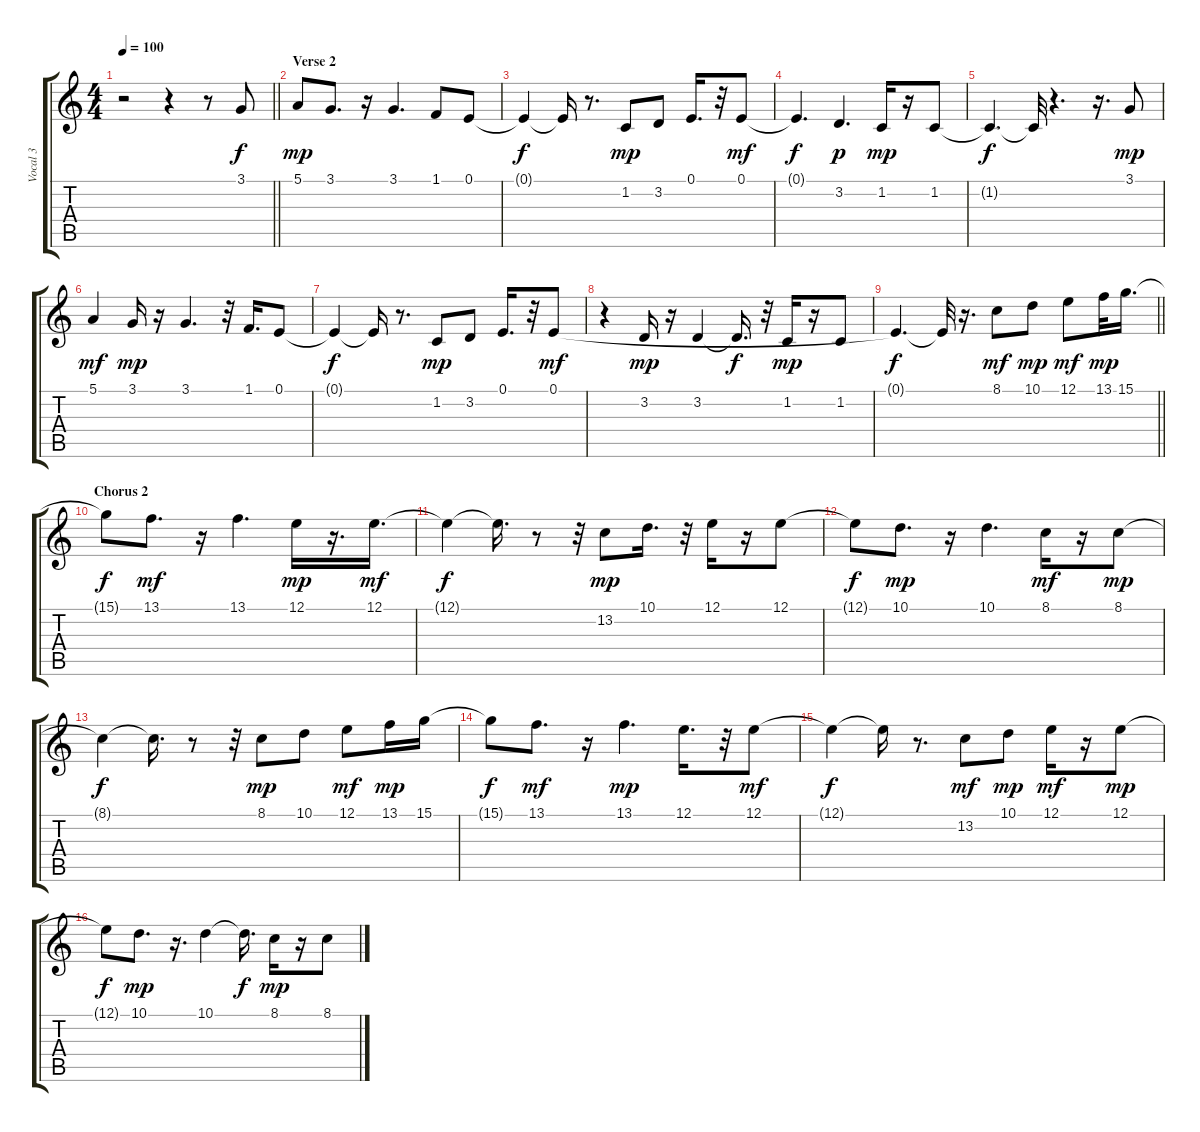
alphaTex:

\track ("Vocal 3" "Vocal 3") {instrument lead1square}
\staff {score tabs}
\tuning (E4 B3 G3 D3 A2 E2) {hide}
\ts (4 4)
\tempo 100
\clef g2
\barLineRight lightlight
\ks c
r.2{dy f} r.4 r.8 3.1.8 |
\section ("" "Verse 2")
5.1.8{dy mp} 3.1.8{d} r.16 3.1.4{d} 1.1.8 0.1.8 |
0.1{t}.4{dy f} 0.1{t}.16 r.8{d} 1.2.8{dy mp} 3.2.8 0.1.16{d} r.32 0.1.8{dy mf} |
0.1{t}.4{d dy f} 3.2.4{d dy p} 1.2.16{dy mp} r.16 1.2.8 |
1.2{t}.4{d dy f} 1.2{t}.32 r.4{d} r.16{d} 3.1.8{dy mp} |
5.1.4{dy mf} 3.1.16{dy mp} r.16 3.1.4{d} r.32 1.1.16{d} 0.1.8 |
0.1{t}.4{dy f} 0.1{t}.16 r.8{d} 1.2.8{dy mp} 3.2.8 0.1.16{d} r.32 0.1.8{dy mf} |
r.4 3.2.16{dy mp} r.16 3.2.4 3.2{t}.16{d dy f} r.32 1.2.16{dy mp} r.16 1.2.8 |
\barLineRight lightlight
0.1{t}.4{d dy f} 0.1{t}.32 r.16{d} 8.1.8{dy mf} 10.1.8{dy mp} 12.1.8{dy mf} 13.1.32{dy mp} 15.1.16{d} |
\section ("" "Chorus 2")
15.1{t}.8{dy f} 13.1.8{d dy mf} r.16 13.1.4{d} 12.1.16{dy mp} r.16{d} 12.1.16{d dy mf} |
12.1{t}.4{dy f} 12.1{t}.16{d} r.8 r.32 13.2.8{dy mp} 10.1.16{d} r.32 12.1.16 r.16 12.1.8 |
12.1{t}.8{dy f} 10.1.8{d dy mp} r.16 10.1.4{d} 8.1.16{dy mf} r.16 8.1.8{dy mp} |
8.1{t}.4{dy f} 8.1{t}.16{d} r.8 r.32 8.1.8{dy mp} 10.1.8 12.1.8{dy mf} 13.1.16{dy mp} 15.1.16 |
15.1{t}.8{dy f} 13.1.8{d dy mf} r.16 13.1.4{d dy mp} 12.1.16{d} r.32 12.1.8{dy mf} |
12.1{t}.4{dy f} 12.1{t}.16 r.8{d} 13.2.8{dy mf} 10.1.8{dy mp} 12.1.16{dy mf} r.16 12.1.8{dy mp} |
12.1{t}.8{dy f} 10.1.8{d dy mp} r.16{d} 10.1.4 10.1{t}.16{d dy f} 8.1.16{dy mp} r.16 8.1.8
